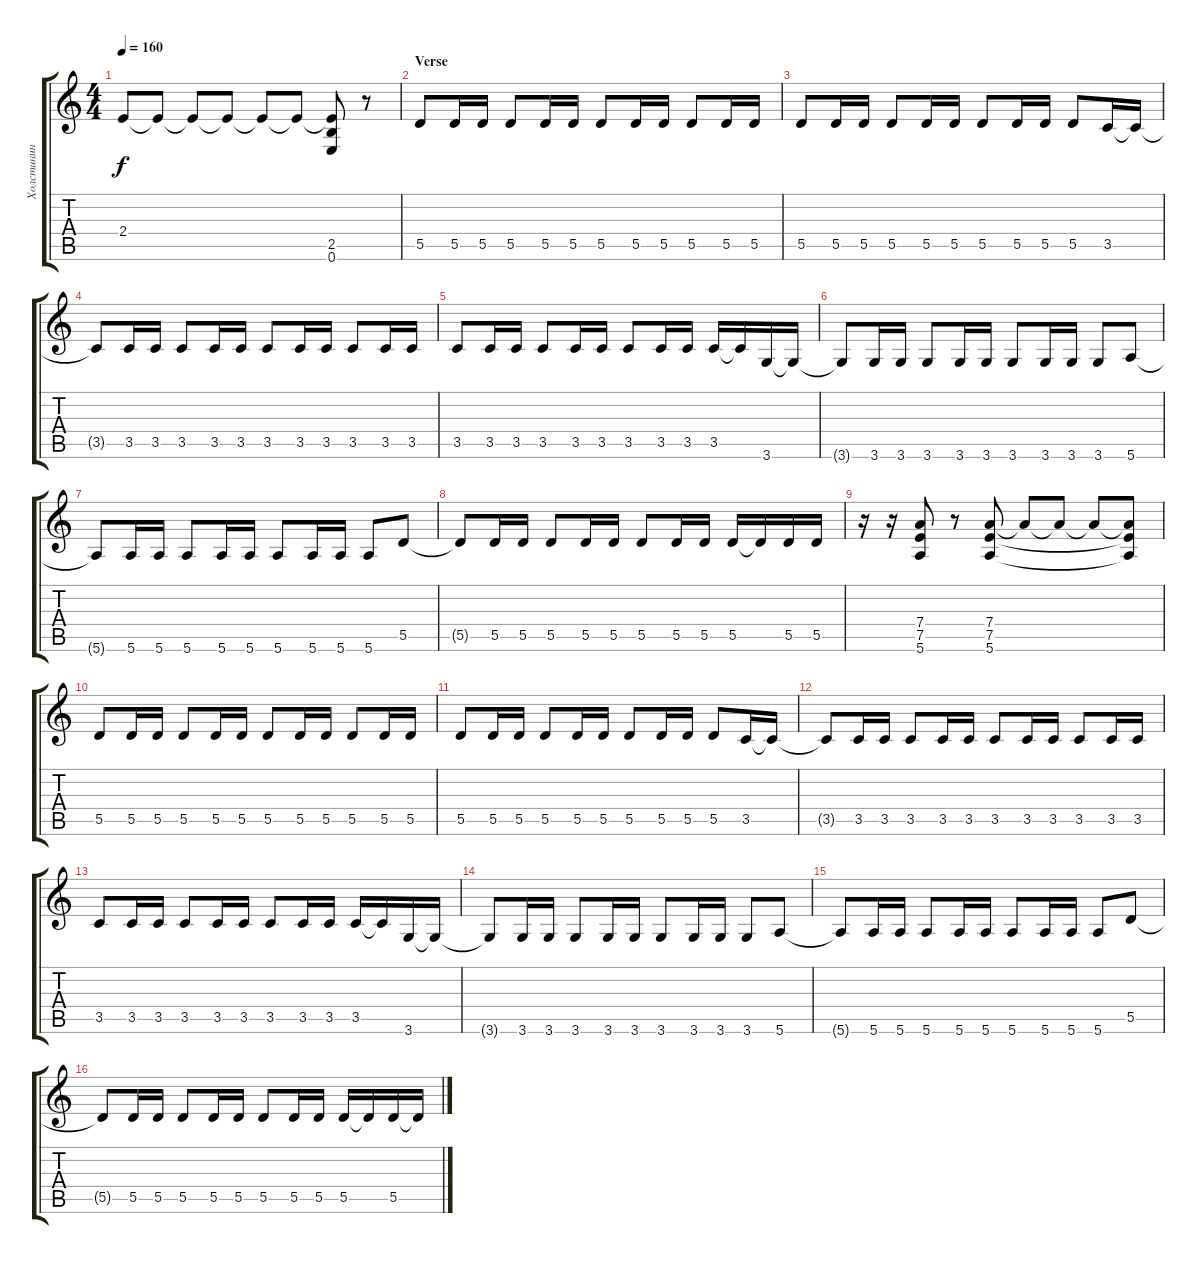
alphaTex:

\track ("Холстинин (Guitar 1)" "Холстинин ") {instrument distortionguitar}
\staff {score tabs}
\tuning (E4 B3 G3 D3 A2 E2) {hide}
\ts (4 4)
\tempo 160
\clef g2
\ks c
2.4{t}.8{dy f} 2.4{t}.8 2.4{t}.8 2.4{t}.8 2.4{t}.8 2.4{t}.8 (2.4{t} 2.5{t} 0.6{t}).8 r.8 |
\section ("" "Verse")
5.5.8 5.5.16 5.5.16 5.5.8 5.5.16 5.5.16 5.5.8 5.5.16 5.5.16 5.5.8 5.5.16 5.5.16 |
5.5.8 5.5.16 5.5.16 5.5.8 5.5.16 5.5.16 5.5.8 5.5.16 5.5.16 5.5.8 3.5.16 3.5{t}.16 |
3.5{t}.8 3.5.16 3.5.16 3.5.8 3.5.16 3.5.16 3.5.8 3.5.16 3.5.16 3.5.8 3.5.16 3.5.16 |
3.5.8 3.5.16 3.5.16 3.5.8 3.5.16 3.5.16 3.5.8 3.5.16 3.5.16 3.5.16 3.5{t}.16 3.6.16 3.6{t}.16 |
3.6{t}.8 3.6.16 3.6.16 3.6.8 3.6.16 3.6.16 3.6.8 3.6.16 3.6.16 3.6.8 5.6.8 |
5.6{t}.8 5.6.16 5.6.16 5.6.8 5.6.16 5.6.16 5.6.8 5.6.16 5.6.16 5.6.8 5.5.8 |
5.5{t}.8 5.5.16 5.5.16 5.5.8 5.5.16 5.5.16 5.5.8 5.5.16 5.5.16 5.5.16 5.5{t}.16 5.5.16 5.5.16 |
r.16 r.16 (7.4 7.5 5.6).8 r.8 (7.4 7.5 5.6).8 7.4{t}.8 7.4{t}.8 7.4{t}.8 (7.4{t} 7.5{t} 5.6{t}).8 |
5.5.8 5.5.16 5.5.16 5.5.8 5.5.16 5.5.16 5.5.8 5.5.16 5.5.16 5.5.8 5.5.16 5.5.16 |
5.5.8 5.5.16 5.5.16 5.5.8 5.5.16 5.5.16 5.5.8 5.5.16 5.5.16 5.5.8 3.5.16 3.5{t}.16 |
3.5{t}.8 3.5.16 3.5.16 3.5.8 3.5.16 3.5.16 3.5.8 3.5.16 3.5.16 3.5.8 3.5.16 3.5.16 |
3.5.8 3.5.16 3.5.16 3.5.8 3.5.16 3.5.16 3.5.8 3.5.16 3.5.16 3.5.16 3.5{t}.16 3.6.16 3.6{t}.16 |
3.6{t}.8 3.6.16 3.6.16 3.6.8 3.6.16 3.6.16 3.6.8 3.6.16 3.6.16 3.6.8 5.6.8 |
5.6{t}.8 5.6.16 5.6.16 5.6.8 5.6.16 5.6.16 5.6.8 5.6.16 5.6.16 5.6.8 5.5.8 |
5.5{t}.8 5.5.16 5.5.16 5.5.8 5.5.16 5.5.16 5.5.8 5.5.16 5.5.16 5.5.16 5.5{t}.16 5.5.16 5.5{t}.16
